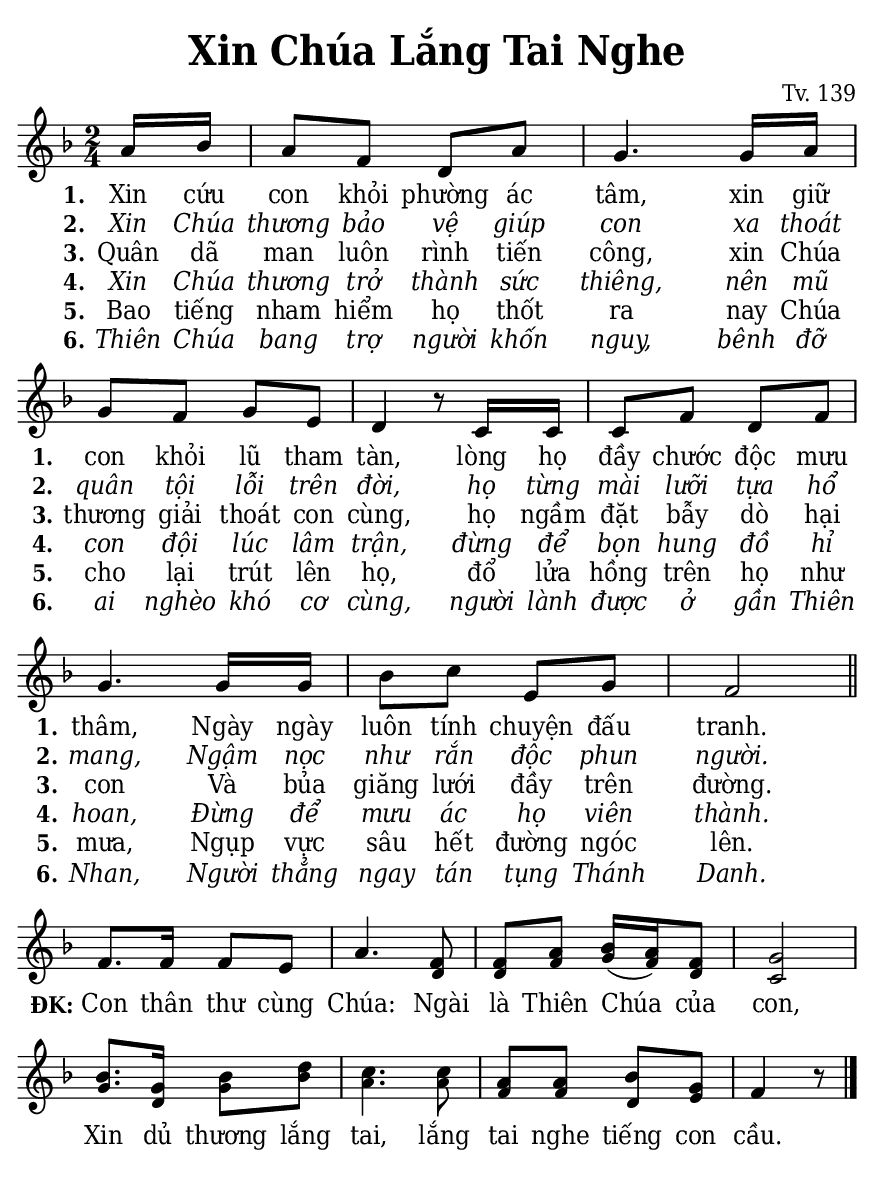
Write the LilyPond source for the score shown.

% Cài đặt chung\
\version "2.22.1"
\include "english.ly"

\header {
  title = \markup { \fontsize #1 "Xin Chúa Lắng Tai Nghe" }
  composer = "Tv. 139"
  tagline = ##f
}

% Nhạc phiên khúc
nhacPhienKhucSop = \relative c'' {
  \partial 8 a16 bf |
  a8 f d a' |
  g4. g16 a |
  g8 f g e |
  d4 r8 c16 c |
  c8 f d f |
  g4. g16 g |
  bf8 c e, g |
  f2 \bar "||"
  
  <> \tweak extra-offset #'(-6.5 . -2.2) _\markup { \bold "ĐK:" }
  f8. f16 f8 e |
  a4. f8 |
  f a bf16 (a) f8 |
  g2 |
  bf8. g16 bf8 d |
  c4. c8 |
  a a bf g |
  f4 r8 \bar "|."
}

nhacPhienKhucAlto = \relative c' {
  r8 |
  R2*8
  f8. f16 f8 e |
  a4. d,8 |
  d f g16 (f) d8 |
  c2 |
  g'8. d16 g8 bf |
  a4. a8 |
  f f d e |
  f4 r8
}

% Lời phiên khúc
loiPhienKhucSop = \lyrics {
  <<
    {
      \set stanza = "1."
      Xin cứu con khỏi phường ác tâm,
      xin giữ con khỏi lũ tham tàn,
      lòng họ đầy chước độc mưu thâm,
      Ngày ngày luôn tính chuyện đấu tranh.
    }
    \new Lyrics {
	    \set associatedVoice = "beSop"
	    \set stanza = "2."
      \override Lyrics.LyricText.font-shape = #'italic
	    Xin Chúa thương bảo vệ giúp con
	    xa thoát quân tội lỗi trên đời,
	    họ từng mài lưỡi tựa hổ mang,
	    Ngậm nọc như rắn độc phun người.
    }
    \new Lyrics {
	    \set associatedVoice = "beSop"
	    \set stanza = "3."
	    Quân dã man luôn rình tiến công,
	    xin Chúa thương giải thoát con cùng,
	    họ ngầm đặt bẫy dò hại con
	    Và bủa giăng lưới đầy trên đường.
    }
    \new Lyrics {
	    \set associatedVoice = "beSop"
	    \set stanza = "4."
      \override Lyrics.LyricText.font-shape = #'italic
	    Xin Chúa thương trở thành sức thiêng,
	    nên mũ con đội lúc lâm trận,
	    đừng để bọn hung đồ hỉ hoan,
	    Đừng để mưu ác họ viên thành.
    }
    \new Lyrics {
	    \set associatedVoice = "beSop"
	    \set stanza = "5."
	    Bao tiếng nham hiểm họ thốt ra
	    nay Chúa cho lại trút lên họ,
	    đổ lửa hồng trên họ như mưa,
	    Ngụp vực sâu hết đường ngóc lên.
    }
    \new Lyrics {
	    \set associatedVoice = "beSop"
	    \set stanza = "6."
      \override Lyrics.LyricText.font-shape = #'italic
	    Thiên Chúa bang trợ người khốn nguy,
	    bênh đỡ ai nghèo khó cơ cùng,
	    người lành được ở gần Thiên Nhan,
	    Người thẳng ngay tán tụng Thánh Danh.
    }
  >>
  %\set stanza = "ĐK:"
  \set stanza = ""
  Con thân thư cùng Chúa:
  Ngài là Thiên Chúa của con,
  Xin dủ thương lắng tai,
  lắng tai nghe tiếng con cầu.
}

% Dàn trang
\paper {
  #(set-paper-size "a5")
  top-margin = 3\mm
  bottom-margin = 3\mm
  left-margin = 3\mm
  right-margin = 3\mm
  indent = #0
  #(define fonts
	 (make-pango-font-tree "Deja Vu Serif Condensed"
	 		       "Deja Vu Serif Condensed"
			       "Deja Vu Serif Condensed"
			       (/ 20 20)))
  print-page-number = ##f
  page-count = 1
  system-system-spacing = #'((basic-distance . 0.1) (padding . 2.5))
}

TongNhip = {
  \key f \major \time 2/4
  \set Timing.beamExceptions = #'()
  \set Timing.baseMoment = #(ly:make-moment 1/4)
}

% mã nguồn cho những chức năng chưa hỗ trợ trong phiên bản lilypond hiện tại
% cung cấp bởi cộng đồng lilypond khi gửi email đến lilypond-user@gnu.org
% Đổi kích thước nốt cho bè phụ
notBePhu =
#(define-music-function (font-size music) (number? ly:music?)
   (for-some-music
     (lambda (m)
       (if (music-is-of-type? m 'rhythmic-event)
           (begin
             (set! (ly:music-property m 'tweaks)
                   (cons `(font-size . ,font-size)
                         (ly:music-property m 'tweaks)))
             #t)
           #f))
     music)
   music)

% in số phiên khúc trên mỗi dòng
#(define (add-grob-definition grob-name grob-entry)
    (set! all-grob-descriptions
          (cons ((@@ (lily) completize-grob-entry)
                 (cons grob-name grob-entry))
                all-grob-descriptions)))

#(add-grob-definition
   'StanzaNumberSpanner
   `((direction . ,LEFT)
     (font-series . bold)
     (padding . 1)
     (side-axis . ,X)
     (stencil . ,ly:text-interface::print)
     (X-offset . ,ly:side-position-interface::x-aligned-side)
     (Y-extent . ,grob::always-Y-extent-from-stencil)
     (meta . ((class . Spanner)
              (interfaces . (font-interface
                             side-position-interface
                             stanza-number-interface
                             text-interface))))))

\layout {
   \context {
     \Global
     \grobdescriptions #all-grob-descriptions
   }
   \context {
     \Score
     \remove Stanza_number_align_engraver
     \consists
       #(lambda (context)
          (let ((texts '())
                (syllables '()))
            (make-engraver
             (acknowledgers
              ((stanza-number-interface engraver grob source-engraver)
                 (set! texts (cons grob texts)))
              ((lyric-syllable-interface engraver grob source-engraver)
                 (set! syllables (cons grob syllables))))
             ((stop-translation-timestep engraver)
                (for-each
                 (lambda (text)
                   (for-each
                    (lambda (syllable)
                      (ly:pointer-group-interface::add-grob text
'side-support-elements syllable))
                    syllables))
                 texts)
                (set! syllables '())))))
   }
   \context {
     \Lyrics
     \remove Stanza_number_engraver
     \consists
       #(lambda (context)
          (let ((text #f)
                (last-stanza #f))
            (make-engraver
             ((process-music engraver)
                (let ((stanza (ly:context-property context 'stanza #f)))
                  (if (and stanza (not (equal? stanza last-stanza)))
                      (let ((column (ly:context-property context
'currentCommandColumn)))
                        (set! last-stanza stanza)
                        (if text
                            (ly:spanner-set-bound! text RIGHT column))

                        (set! text (ly:engraver-make-grob engraver
'StanzaNumberSpanner '()))
                        (ly:grob-set-property! text 'text stanza)
                        (ly:spanner-set-bound! text LEFT column)))))
             ((finalize engraver)
                (if text
                    (let ((column (ly:context-property context
'currentCommandColumn)))
                      (ly:spanner-set-bound! text RIGHT column)))))))
     \override StanzaNumberSpanner.horizon-padding = 10000
   }
}
% kết thúc mã nguồn

\score {
  \new ChoirStaff <<
    \new Staff \with {
        \consists "Merge_rests_engraver"
        printPartCombineTexts = ##f
      }
      <<
      \new Voice \TongNhip \partCombine 
        \nhacPhienKhucSop
        \notBePhu -1 { \nhacPhienKhucAlto }
      \new NullVoice = beSop \nhacPhienKhucSop
      \new Lyrics \lyricsto beSop \loiPhienKhucSop
      >>
  >>
  \layout {
    \override Lyrics.LyricSpace.minimum-distance = #1.2
    \override Score.BarNumber.break-visibility = ##(#f #f #f)
    \override Score.SpacingSpanner.uniform-stretching = ##t
  } 
}
